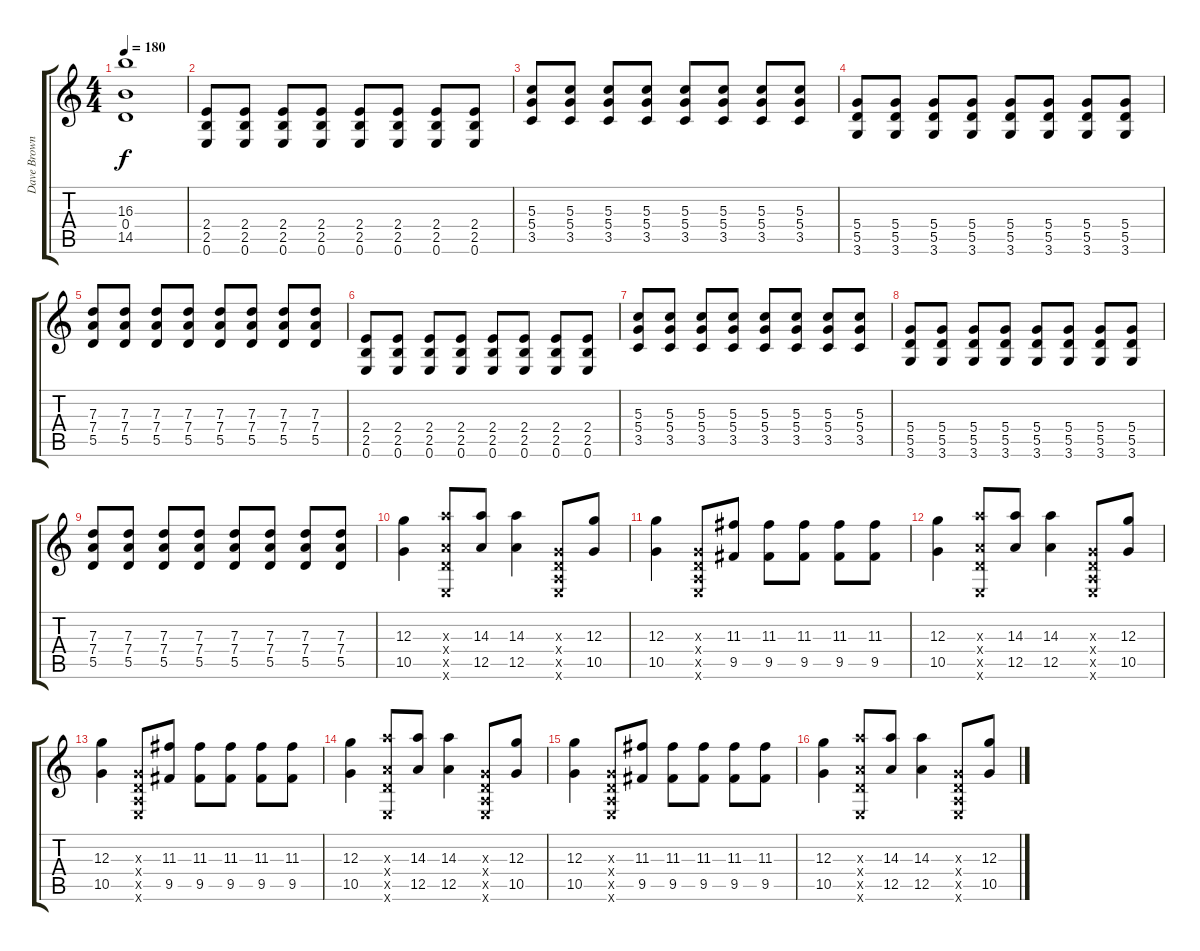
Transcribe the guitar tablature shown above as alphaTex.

\track ("Dave Brownsound" "Dave Brown") {instrument distortionguitar}
\staff {score tabs}
\tuning (E4 B3 G3 D3 A2 E2) {hide}
\ts (4 4)
\tempo 180
\clef g2
\ks c
(16.3{t} 0.4 14.5{t}).1{dy f} |
(2.4 2.5 0.6).8 (2.4 2.5 0.6).8 (2.4 2.5 0.6).8 (2.4 2.5 0.6).8 (2.4 2.5 0.6).8 (2.4 2.5 0.6).8 (2.4 2.5 0.6).8 (2.4 2.5 0.6).8 |
(5.3 5.4 3.5).8 (5.3 5.4 3.5).8 (5.3 5.4 3.5).8 (5.3 5.4 3.5).8 (5.3 5.4 3.5).8 (5.3 5.4 3.5).8 (5.3 5.4 3.5).8 (5.3 5.4 3.5).8 |
(5.4 5.5 3.6).8 (5.4 5.5 3.6).8 (5.4 5.5 3.6).8 (5.4 5.5 3.6).8 (5.4 5.5 3.6).8 (5.4 5.5 3.6).8 (5.4 5.5 3.6).8 (5.4 5.5 3.6).8 |
(7.3 7.4 5.5).8 (7.3 7.4 5.5).8 (7.3 7.4 5.5).8 (7.3 7.4 5.5).8 (7.3 7.4 5.5).8 (7.3 7.4 5.5).8 (7.3 7.4 5.5).8 (7.3 7.4 5.5).8 |
(2.4 2.5 0.6).8 (2.4 2.5 0.6).8 (2.4 2.5 0.6).8 (2.4 2.5 0.6).8 (2.4 2.5 0.6).8 (2.4 2.5 0.6).8 (2.4 2.5 0.6).8 (2.4 2.5 0.6).8 |
(5.3 5.4 3.5).8 (5.3 5.4 3.5).8 (5.3 5.4 3.5).8 (5.3 5.4 3.5).8 (5.3 5.4 3.5).8 (5.3 5.4 3.5).8 (5.3 5.4 3.5).8 (5.3 5.4 3.5).8 |
(5.4 5.5 3.6).8 (5.4 5.5 3.6).8 (5.4 5.5 3.6).8 (5.4 5.5 3.6).8 (5.4 5.5 3.6).8 (5.4 5.5 3.6).8 (5.4 5.5 3.6).8 (5.4 5.5 3.6).8 |
(7.3 7.4 5.5).8 (7.3 7.4 5.5).8 (7.3 7.4 5.5).8 (7.3 7.4 5.5).8 (7.3 7.4 5.5).8 (7.3 7.4 5.5).8 (7.3 7.4 5.5).8 (7.3 7.4 5.5).8 |
(12.3 10.5).4 (14.3{x} 0.4{x} 12.5{x} 0.6{x}).8 (14.3 12.5).8 (14.3 12.5).4 (0.3{x} 0.4{x} 0.5{x} 0.6{x}).8 (12.3 10.5).8 |
(12.3 10.5).4 (0.3{x} 0.4{x} 0.5{x} 0.6{x}).8 (11.3 9.5).8 (11.3 9.5).8 (11.3 9.5).8 (11.3 9.5).8 (11.3 9.5).8 |
(12.3 10.5).4 (14.3{x} 0.4{x} 12.5{x} 0.6{x}).8 (14.3 12.5).8 (14.3 12.5).4 (0.3{x} 0.4{x} 0.5{x} 0.6{x}).8 (12.3 10.5).8 |
(12.3 10.5).4 (0.3{x} 0.4{x} 0.5{x} 0.6{x}).8 (11.3 9.5).8 (11.3 9.5).8 (11.3 9.5).8 (11.3 9.5).8 (11.3 9.5).8 |
(12.3 10.5).4 (14.3{x} 0.4{x} 12.5{x} 0.6{x}).8 (14.3 12.5).8 (14.3 12.5).4 (0.3{x} 0.4{x} 0.5{x} 0.6{x}).8 (12.3 10.5).8 |
(12.3 10.5).4 (0.3{x} 0.4{x} 0.5{x} 0.6{x}).8 (11.3 9.5).8 (11.3 9.5).8 (11.3 9.5).8 (11.3 9.5).8 (11.3 9.5).8 |
(12.3 10.5).4 (14.3{x} 0.4{x} 12.5{x} 0.6{x}).8 (14.3 12.5).8 (14.3 12.5).4 (0.3{x} 0.4{x} 0.5{x} 0.6{x}).8 (12.3 10.5).8
